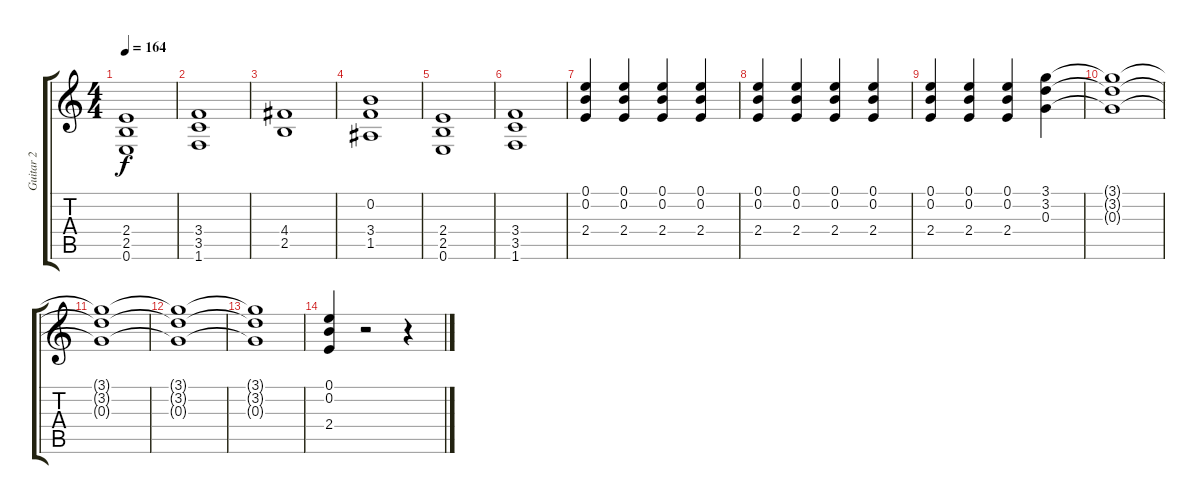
\track ("Guitar 2 " "Guitar 2 ") {instrument distortionguitar}
\staff {score tabs}
\tuning (E4 B3 G3 D3 A2 E2) {hide}
\ts (4 4)
\tempo 164
\clef g2
\ks c
(2.4 2.5 0.6).1{dy f} |
(3.4 3.5 1.6).1 |
(4.4 2.5).1 |
(0.2 3.4 1.5).1 |
(2.4 2.5 0.6).1 |
(3.4 3.5 1.6).1 |
(0.1 0.2 2.4).4 (0.1 0.2 2.4).4 (0.1 0.2 2.4).4 (0.1 0.2 2.4).4 |
(0.1 0.2 2.4).4 (0.1 0.2 2.4).4 (0.1 0.2 2.4).4 (0.1 0.2 2.4).4 |
(0.1 0.2 2.4).4 (0.1 0.2 2.4).4 (0.1 0.2 2.4).4 (3.1 3.2 0.3).4 |
(3.1{t} 3.2{t} 0.3{t}).1 |
(3.1{t} 3.2{t} 0.3{t}).1 |
(3.1{t} 3.2{t} 0.3{t}).1 |
(3.1{t} 3.2{t} 0.3{t}).1 |
(0.1 0.2 2.4).4 r.2 r.4
